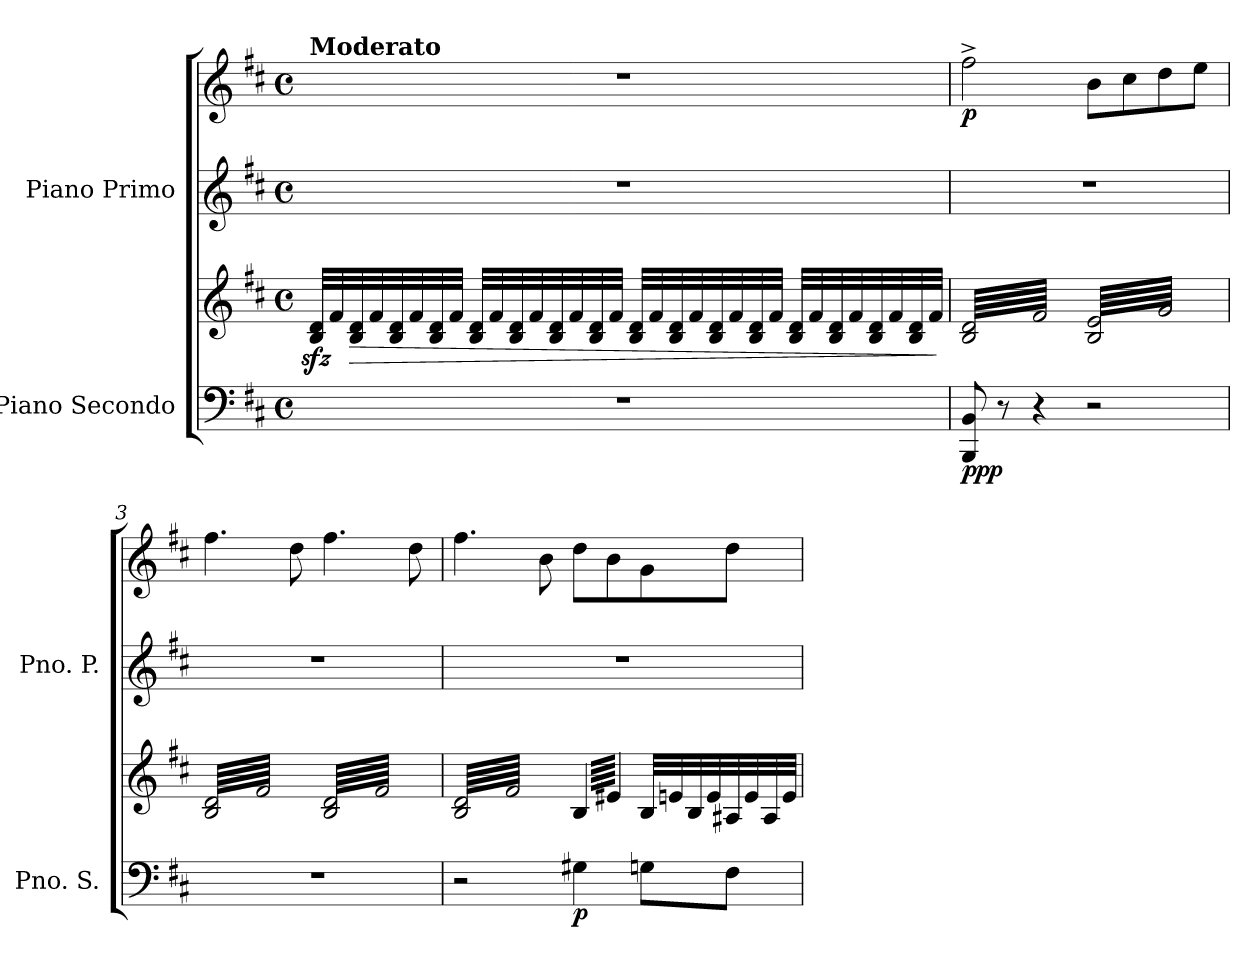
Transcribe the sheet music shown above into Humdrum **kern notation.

**kern	**kern	**dynam	**kern	**kern	**dynam
*part2	*part2	*part2	*part1	*part1	*part1
*staff4	*staff3	*staff3/4	*staff2	*staff1	*staff1/2
*I"Piano Secondo	*	*	*I"Piano Primo	*	*
*I'Pno. S.	*	*	*I'Pno. P.	*	*
*clefF4	*clefG2	*	*clefG2	*clefG2	*
*k[f#c#]	*k[f#c#]	*	*k[f#c#]	*k[f#c#]	*
*M4/4	*M4/4	*	*M4/4	*M4/4	*
*met(c)	*met(c)	*	*met(c)	*met(c)	*
=1	=1	=1	=1	=1	=1
!	!	!	!	!LO:TX:a:B:t=Moderato	!
1r	32B/zz< 32d/zz<LLL	.	1r	1r	.
.	32f#/	.	.	.	.
!	!	!LO:HP:b	!	!	!
.	32B/ 32d/	>	.	.	.
.	32f#/	.	.	.	.
.	32B/ 32d/	.	.	.	.
.	32f#/	.	.	.	.
.	32B/ 32d/	.	.	.	.
.	32f#/JJJ	.	.	.	.
.	32B/ 32d/LLL	.	.	.	.
.	32f#/	.	.	.	.
.	32B/ 32d/	.	.	.	.
.	32f#/	.	.	.	.
.	32B/ 32d/	.	.	.	.
.	32f#/	.	.	.	.
.	32B/ 32d/	.	.	.	.
.	32f#/JJJ	.	.	.	.
.	32B/ 32d/LLL	.	.	.	.
.	32f#/	.	.	.	.
.	32B/ 32d/	.	.	.	.
.	32f#/	.	.	.	.
.	32B/ 32d/	.	.	.	.
.	32f#/	.	.	.	.
.	32B/ 32d/	.	.	.	.
.	32f#/JJJ	.	.	.	.
.	32B/ 32d/LLL	.	.	.	.
.	32f#/	.	.	.	.
.	32B/ 32d/	.	.	.	.
.	32f#/	.	.	.	.
.	32B/ 32d/	.	.	.	.
.	32f#/	.	.	.	.
.	32B/ 32d/	.	.	.	.
.	32f#/JJJ	.	.	.	.
.	.	]	.	.	.
=2	=2	=2	=2	=2	=2
!	!	!LO:DY:b=2	!	!	!
!	!	!LO:DY:n=1:b	!	!	!LO:DY:b
*	*tremolo	*	*	*	*
8BBB/ 8BB/	64B/ 64d/LLLL	p pp	1r	2ff#^\	p
.	64f#/	.	.	.	.
.	64B/ 64d/	.	.	.	.
.	64f#/	.	.	.	.
.	64B/ 64d/	.	.	.	.
.	64f#/	.	.	.	.
.	64B/ 64d/	.	.	.	.
.	64f#/	.	.	.	.
8r	64B/ 64d/	.	.	.	.
.	64f#/	.	.	.	.
.	64B/ 64d/	.	.	.	.
.	64f#/	.	.	.	.
.	64B/ 64d/	.	.	.	.
.	64f#/	.	.	.	.
.	64B/ 64d/	.	.	.	.
.	64f#/	.	.	.	.
4r	64B/ 64d/	.	.	.	.
.	64f#/	.	.	.	.
.	64B/ 64d/	.	.	.	.
.	64f#/	.	.	.	.
.	64B/ 64d/	.	.	.	.
.	64f#/	.	.	.	.
.	64B/ 64d/	.	.	.	.
.	64f#/	.	.	.	.
.	64B/ 64d/	.	.	.	.
.	64f#/	.	.	.	.
.	64B/ 64d/	.	.	.	.
.	64f#/	.	.	.	.
.	64B/ 64d/	.	.	.	.
.	64f#/	.	.	.	.
.	64B/ 64d/	.	.	.	.
.	64f#/JJJJ	.	.	.	.
2r	64B/ 64e/LLLL	.	.	8b\L	.
.	64g/	.	.	.	.
.	64B/ 64e/	.	.	.	.
.	64g/	.	.	.	.
.	64B/ 64e/	.	.	.	.
.	64g/	.	.	.	.
.	64B/ 64e/	.	.	.	.
.	64g/	.	.	.	.
.	64B/ 64e/	.	.	8cc#\	.
.	64g/	.	.	.	.
.	64B/ 64e/	.	.	.	.
.	64g/	.	.	.	.
.	64B/ 64e/	.	.	.	.
.	64g/	.	.	.	.
.	64B/ 64e/	.	.	.	.
.	64g/	.	.	.	.
.	64B/ 64e/	.	.	8dd\	.
.	64g/	.	.	.	.
.	64B/ 64e/	.	.	.	.
.	64g/	.	.	.	.
.	64B/ 64e/	.	.	.	.
.	64g/	.	.	.	.
.	64B/ 64e/	.	.	.	.
.	64g/	.	.	.	.
.	64B/ 64e/	.	.	8ee\J	.
.	64g/	.	.	.	.
.	64B/ 64e/	.	.	.	.
.	64g/	.	.	.	.
.	64B/ 64e/	.	.	.	.
.	64g/	.	.	.	.
.	64B/ 64e/	.	.	.	.
.	64g/JJJJ	.	.	.	.
=3	=3	=3	=3	=3	=3
1r	64B/ 64d/LLLL	.	1r	4.ff#\	.
.	64f#/	.	.	.	.
.	64B/ 64d/	.	.	.	.
.	64f#/	.	.	.	.
.	64B/ 64d/	.	.	.	.
.	64f#/	.	.	.	.
.	64B/ 64d/	.	.	.	.
.	64f#/	.	.	.	.
.	64B/ 64d/	.	.	.	.
.	64f#/	.	.	.	.
.	64B/ 64d/	.	.	.	.
.	64f#/	.	.	.	.
.	64B/ 64d/	.	.	.	.
.	64f#/	.	.	.	.
.	64B/ 64d/	.	.	.	.
.	64f#/	.	.	.	.
.	64B/ 64d/	.	.	.	.
.	64f#/	.	.	.	.
.	64B/ 64d/	.	.	.	.
.	64f#/	.	.	.	.
.	64B/ 64d/	.	.	.	.
.	64f#/	.	.	.	.
.	64B/ 64d/	.	.	.	.
.	64f#/	.	.	.	.
.	64B/ 64d/	.	.	8dd\	.
.	64f#/	.	.	.	.
.	64B/ 64d/	.	.	.	.
.	64f#/	.	.	.	.
.	64B/ 64d/	.	.	.	.
.	64f#/	.	.	.	.
.	64B/ 64d/	.	.	.	.
.	64f#/JJJJ	.	.	.	.
.	64B/ 64d/LLLL	.	.	4.ff#\	.
.	64f#/	.	.	.	.
.	64B/ 64d/	.	.	.	.
.	64f#/	.	.	.	.
.	64B/ 64d/	.	.	.	.
.	64f#/	.	.	.	.
.	64B/ 64d/	.	.	.	.
.	64f#/	.	.	.	.
.	64B/ 64d/	.	.	.	.
.	64f#/	.	.	.	.
.	64B/ 64d/	.	.	.	.
.	64f#/	.	.	.	.
.	64B/ 64d/	.	.	.	.
.	64f#/	.	.	.	.
.	64B/ 64d/	.	.	.	.
.	64f#/	.	.	.	.
.	64B/ 64d/	.	.	.	.
.	64f#/	.	.	.	.
.	64B/ 64d/	.	.	.	.
.	64f#/	.	.	.	.
.	64B/ 64d/	.	.	.	.
.	64f#/	.	.	.	.
.	64B/ 64d/	.	.	.	.
.	64f#/	.	.	.	.
.	64B/ 64d/	.	.	8dd\	.
.	64f#/	.	.	.	.
.	64B/ 64d/	.	.	.	.
.	64f#/	.	.	.	.
.	64B/ 64d/	.	.	.	.
.	64f#/	.	.	.	.
.	64B/ 64d/	.	.	.	.
.	64f#/JJJJ	.	.	.	.
=4	=4	=4	=4	=4	=4
2r	64B/ 64d/LLLL	.	1r	4.ff#\	.
.	64f#/	.	.	.	.
.	64B/ 64d/	.	.	.	.
.	64f#/	.	.	.	.
.	64B/ 64d/	.	.	.	.
.	64f#/	.	.	.	.
.	64B/ 64d/	.	.	.	.
.	64f#/	.	.	.	.
.	64B/ 64d/	.	.	.	.
.	64f#/	.	.	.	.
.	64B/ 64d/	.	.	.	.
.	64f#/	.	.	.	.
.	64B/ 64d/	.	.	.	.
.	64f#/	.	.	.	.
.	64B/ 64d/	.	.	.	.
.	64f#/	.	.	.	.
.	64B/ 64d/	.	.	.	.
.	64f#/	.	.	.	.
.	64B/ 64d/	.	.	.	.
.	64f#/	.	.	.	.
.	64B/ 64d/	.	.	.	.
.	64f#/	.	.	.	.
.	64B/ 64d/	.	.	.	.
.	64f#/	.	.	.	.
.	64B/ 64d/	.	.	8b\	.
.	64f#/	.	.	.	.
.	64B/ 64d/	.	.	.	.
.	64f#/	.	.	.	.
.	64B/ 64d/	.	.	.	.
.	64f#/	.	.	.	.
.	64B/ 64d/	.	.	.	.
.	64f#/JJJJ	.	.	.	.
!	!	!LO:DY:b=2	!	!	!
4G#X\	64B/LLLL	p	.	8dd\L	.
.	64e#X/	.	.	.	.
.	64B/	.	.	.	.
.	64e#X/	.	.	.	.
.	64B/	.	.	.	.
.	64e#X/	.	.	.	.
.	64B/	.	.	.	.
.	64e#X/	.	.	.	.
.	64B/	.	.	8b\	.
.	64e#X/	.	.	.	.
.	64B/	.	.	.	.
.	64e#X/	.	.	.	.
.	64B/	.	.	.	.
.	64e#X/	.	.	.	.
.	64B/	.	.	.	.
.	64e#X/JJJJ	.	.	.	.
*	*Xtremolo	*	*	*	*
8Gn\L	32B/LLL	.	.	8g\	.
.	.	.	.	.	.
.	32en/	.	.	.	.
.	.	.	.	.	.
.	32B/	.	.	.	.
.	.	.	.	.	.
.	32e/	.	.	.	.
.	.	.	.	.	.
8F#\J	32A#X/	.	.	8dd\J	.
.	32e/	.	.	.	.
.	32A#/	.	.	.	.
.	32e/JJJ	.	.	.	.
=	=	=	=	=	=
*-	*-	*-	*-	*-	*-
